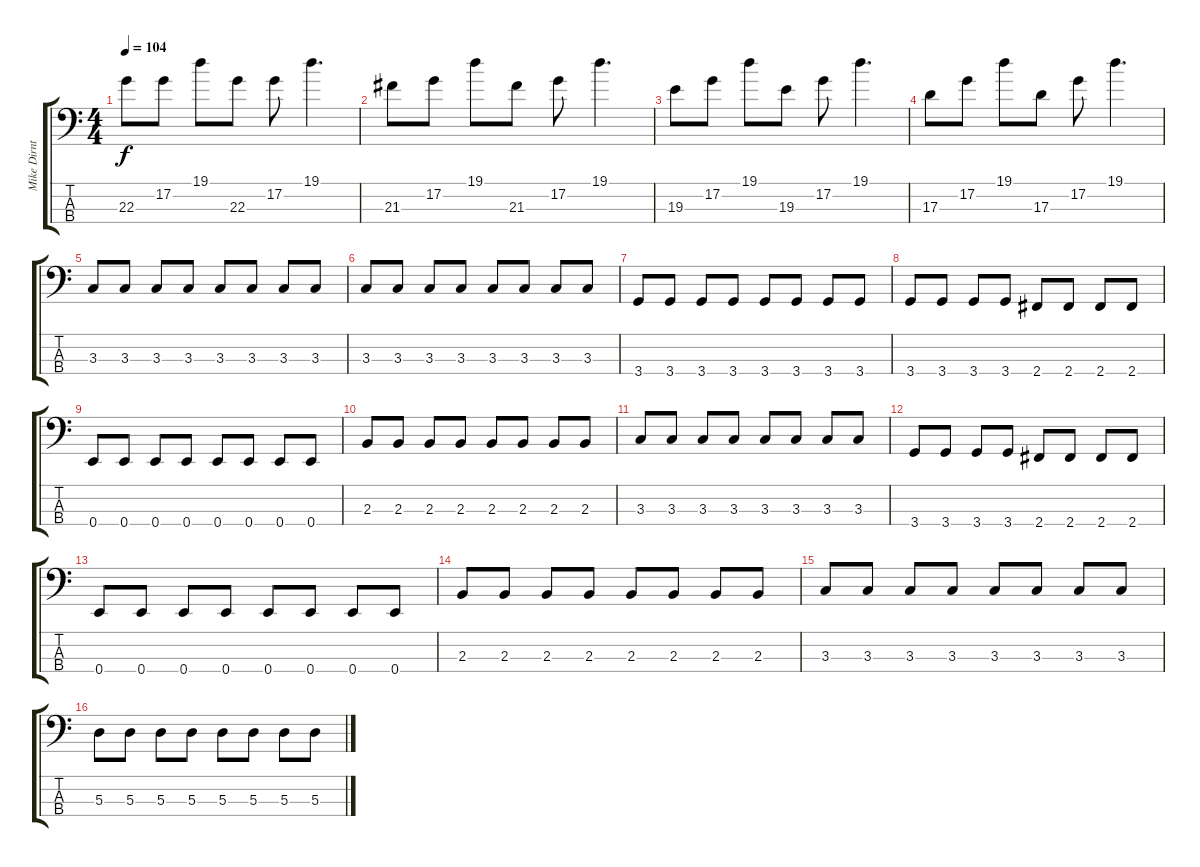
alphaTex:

\track ("Mike Dirnt" "Mike Dirnt") {instrument fretlessbass}
\staff {score tabs}
\tuning (G2 D2 A1 E1) {hide}
\ts (4 4)
\tempo 104
\clef f4
\ks c
22.3.8{dy f} 17.2.8 19.1.8 22.3.8 17.2.8 19.1.4{d} |
21.3.8 17.2.8 19.1.8 21.3.8 17.2.8 19.1.4{d} |
19.3.8 17.2.8 19.1.8 19.3.8 17.2.8 19.1.4{d} |
17.3.8 17.2.8 19.1.8 17.3.8 17.2.8 19.1.4{d} |
3.3.8 3.3.8 3.3.8 3.3.8 3.3.8 3.3.8 3.3.8 3.3.8 |
3.3.8 3.3.8 3.3.8 3.3.8 3.3.8 3.3.8 3.3.8 3.3.8 |
3.4.8 3.4.8 3.4.8 3.4.8 3.4.8 3.4.8 3.4.8 3.4.8 |
3.4.8 3.4.8 3.4.8 3.4.8 2.4.8 2.4.8 2.4.8 2.4.8 |
0.4.8 0.4.8 0.4.8 0.4.8 0.4.8 0.4.8 0.4.8 0.4.8 |
2.3.8 2.3.8 2.3.8 2.3.8 2.3.8 2.3.8 2.3.8 2.3.8 |
3.3.8 3.3.8 3.3.8 3.3.8 3.3.8 3.3.8 3.3.8 3.3.8 |
3.4.8 3.4.8 3.4.8 3.4.8 2.4.8 2.4.8 2.4.8 2.4.8 |
0.4.8 0.4.8 0.4.8 0.4.8 0.4.8 0.4.8 0.4.8 0.4.8 |
2.3.8 2.3.8 2.3.8 2.3.8 2.3.8 2.3.8 2.3.8 2.3.8 |
3.3.8 3.3.8 3.3.8 3.3.8 3.3.8 3.3.8 3.3.8 3.3.8 |
5.3.8 5.3.8 5.3.8 5.3.8 5.3.8 5.3.8 5.3.8 5.3.8
